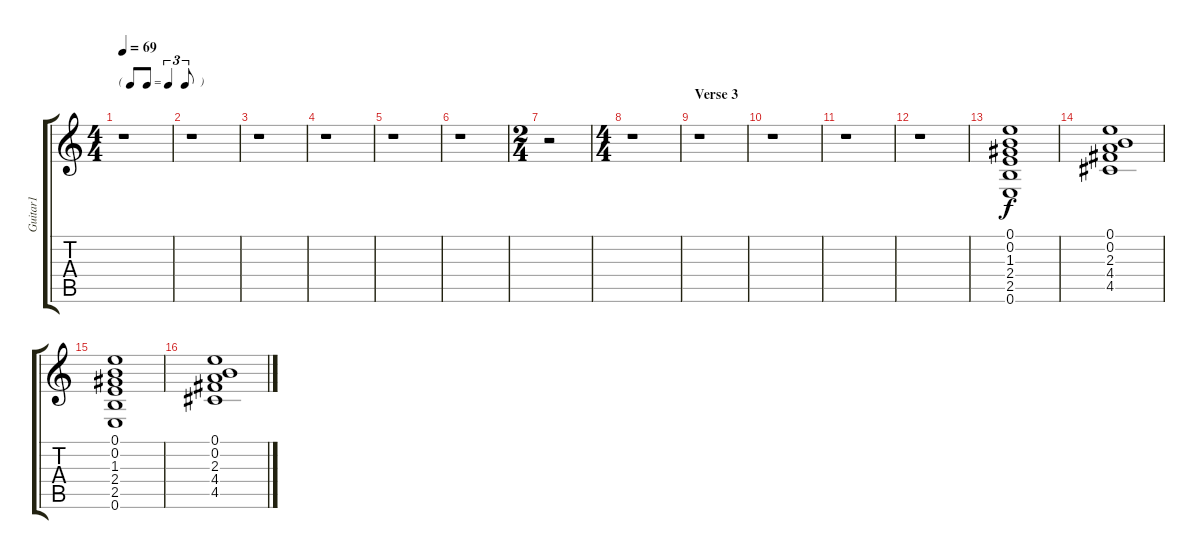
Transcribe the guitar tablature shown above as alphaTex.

\track ("Guitar1" "Guitar1") {instrument electricguitarclean}
\staff {score tabs}
\tuning (E4 B3 G3 D3 A2 E2) {hide}
\ts (4 4)
\tf triplet8th
\tempo 69
\clef g2
\ks c
r.1{dy f} |
r.1 |
r.1 |
r.1 |
r.1 |
r.1 |
\ts (2 4)
r.2 |
\ts (4 4)
r.1 |
\section ("" "Verse 3")
r.1 |
r.1 |
r.1 |
r.1 |
(0.1 0.2 1.3 2.4 2.5 0.6).1 |
(0.1 0.2 2.3 4.4 4.5).1 |
(0.1 0.2 1.3 2.4 2.5 0.6).1 |
(0.1 0.2 2.3 4.4 4.5).1
